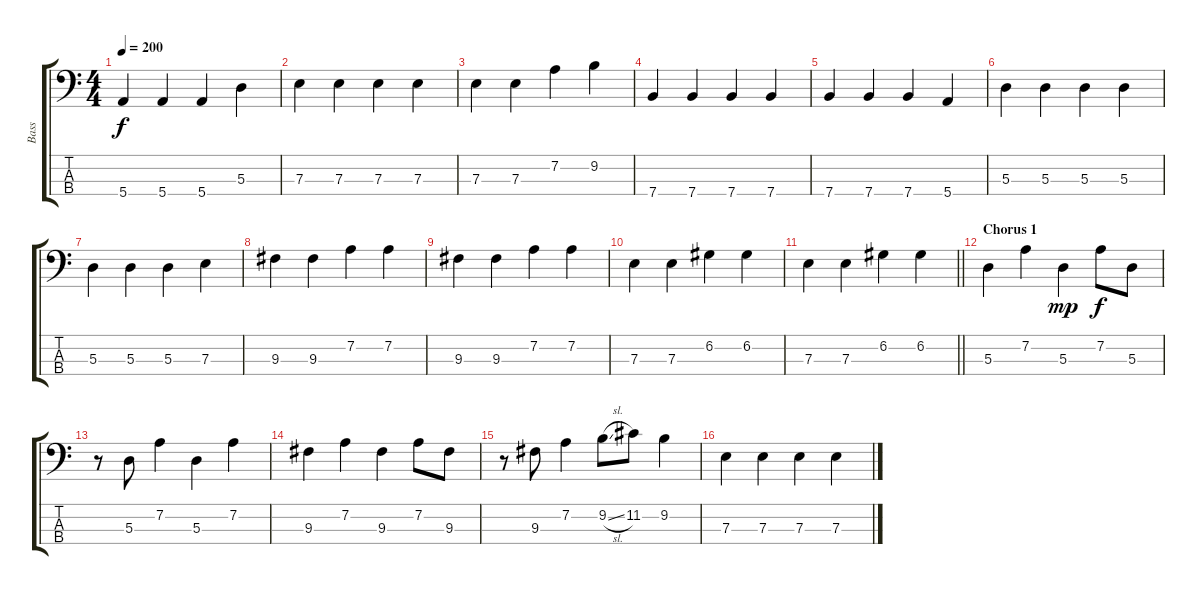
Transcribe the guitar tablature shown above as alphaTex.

\track ("Bass" "Bass") {instrument electricbassfinger}
\staff {score tabs}
\tuning (G2 D2 A1 E1) {hide}
\ts (4 4)
\tempo 200
\clef f4
\ks c
5.4.4{dy f} 5.4.4 5.4.4 5.3.4 |
7.3.4 7.3.4 7.3.4 7.3.4 |
7.3.4 7.3.4 7.2.4 9.2.4 |
7.4.4 7.4.4 7.4.4 7.4.4 |
7.4.4 7.4.4 7.4.4 5.4.4 |
5.3.4 5.3.4 5.3.4 5.3.4 |
5.3.4 5.3.4 5.3.4 7.3.4 |
9.3.4 9.3.4 7.2.4 7.2.4 |
9.3.4 9.3.4 7.2.4 7.2.4 |
7.3.4 7.3.4 6.2.4 6.2.4 |
\barLineRight lightlight
7.3.4 7.3.4 6.2.4 6.2.4 |
\section ("" "Chorus 1")
5.3.4 7.2.4 5.3.4{dy mp} 7.2.8{dy f} 5.3.8 |
r.8 5.3.8 7.2.4 5.3.4 7.2.4 |
9.3.4 7.2.4 9.3.4 7.2.8 9.3.8 |
r.8 9.3.8 7.2.4 9.2{sl}.8 11.2.8 9.2.4 |
7.3.4 7.3.4 7.3.4 7.3.4
